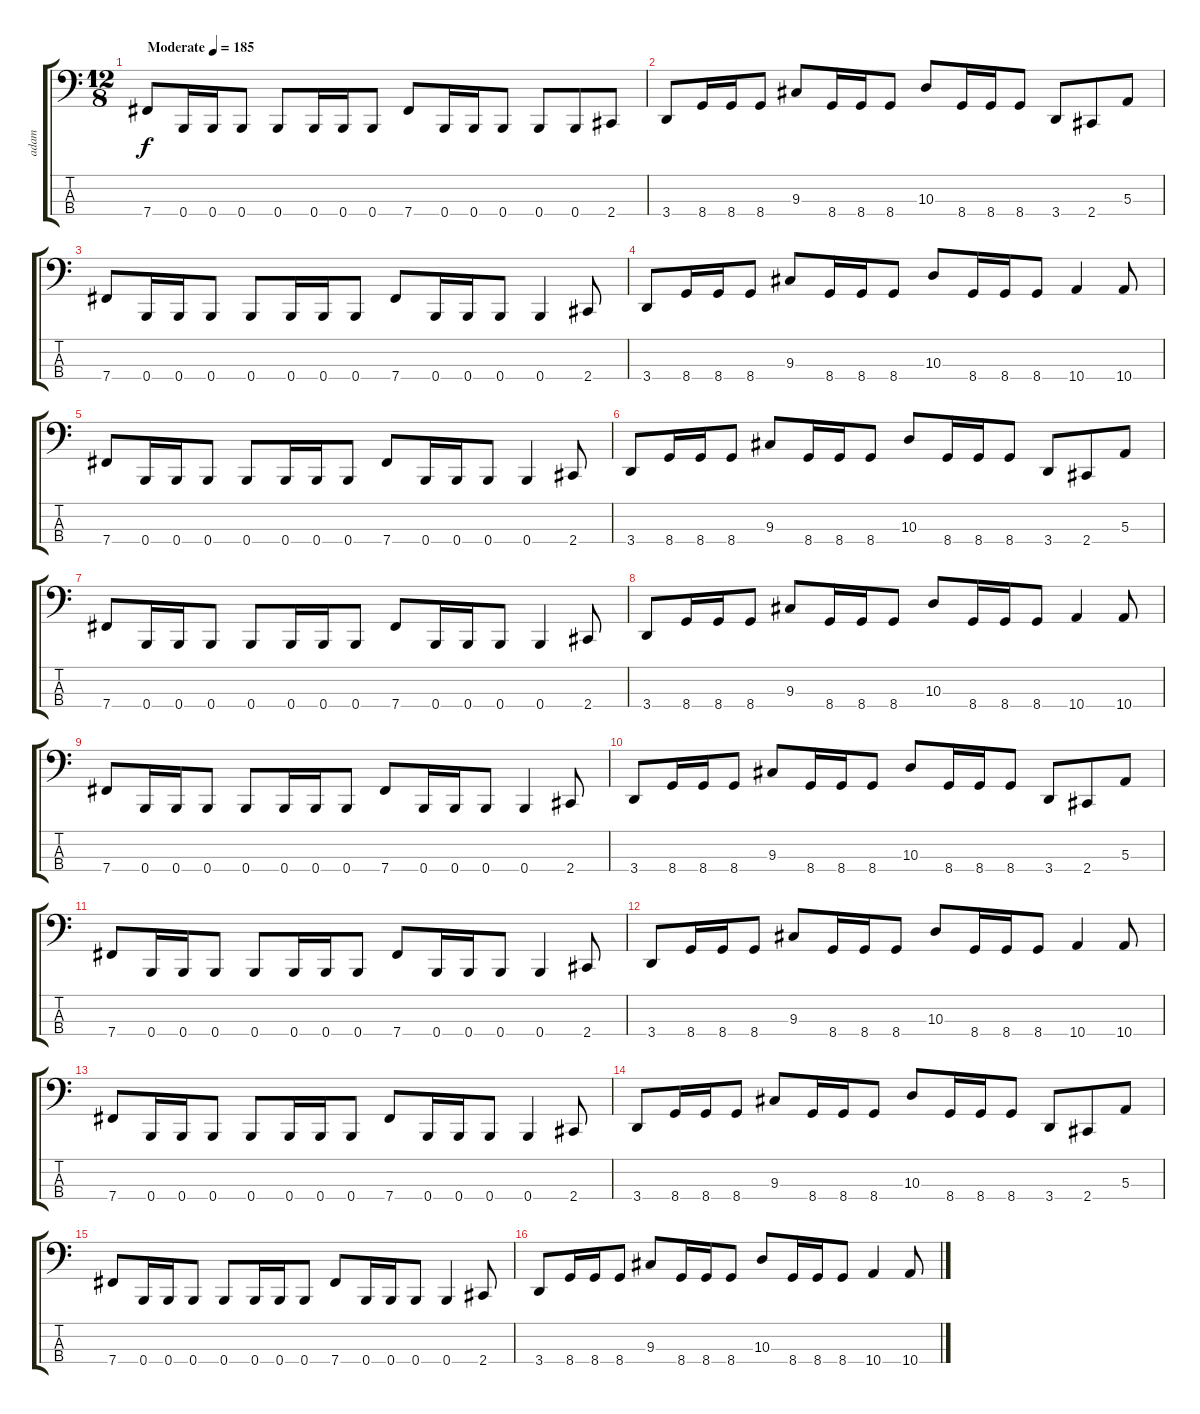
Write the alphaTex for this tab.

\track ("adam" "adam") {instrument electricbassfinger}
\staff {score tabs}
\tuning (D2 A1 E1 B0) {hide}
\ts (12 8)
\tempo (185 "Moderate")
\tempo 195
\tempo (185 "Moderate")
\clef f4
\ks c
7.4.8{dy f instrument electricbassfinger} 0.4.16 0.4.16 0.4.8 0.4.8 0.4.16 0.4.16 0.4.8 7.4.8 0.4.16 0.4.16 0.4.8 0.4.8 0.4.8 2.4.8 |
3.4.8 8.4.16 8.4.16 8.4.8 9.3.8 8.4.16 8.4.16 8.4.8 10.3.8 8.4.16 8.4.16 8.4.8 3.4.8 2.4.8 5.3.8 |
7.4.8 0.4.16 0.4.16 0.4.8 0.4.8 0.4.16 0.4.16 0.4.8 7.4.8 0.4.16 0.4.16 0.4.8 0.4.4 2.4.8 |
3.4.8 8.4.16 8.4.16 8.4.8 9.3.8 8.4.16 8.4.16 8.4.8 10.3.8 8.4.16 8.4.16 8.4.8 10.4.4 10.4.8 |
7.4.8 0.4.16 0.4.16 0.4.8 0.4.8 0.4.16 0.4.16 0.4.8 7.4.8 0.4.16 0.4.16 0.4.8 0.4.4 2.4.8 |
3.4.8 8.4.16 8.4.16 8.4.8 9.3.8 8.4.16 8.4.16 8.4.8 10.3.8 8.4.16 8.4.16 8.4.8 3.4.8 2.4.8 5.3.8 |
7.4.8 0.4.16 0.4.16 0.4.8 0.4.8 0.4.16 0.4.16 0.4.8 7.4.8 0.4.16 0.4.16 0.4.8 0.4.4 2.4.8 |
3.4.8 8.4.16 8.4.16 8.4.8 9.3.8 8.4.16 8.4.16 8.4.8 10.3.8 8.4.16 8.4.16 8.4.8 10.4.4 10.4.8 |
7.4.8 0.4.16 0.4.16 0.4.8 0.4.8 0.4.16 0.4.16 0.4.8 7.4.8 0.4.16 0.4.16 0.4.8 0.4.4 2.4.8 |
3.4.8 8.4.16 8.4.16 8.4.8 9.3.8 8.4.16 8.4.16 8.4.8 10.3.8 8.4.16 8.4.16 8.4.8 3.4.8 2.4.8 5.3.8 |
7.4.8 0.4.16 0.4.16 0.4.8 0.4.8 0.4.16 0.4.16 0.4.8 7.4.8 0.4.16 0.4.16 0.4.8 0.4.4 2.4.8 |
3.4.8 8.4.16 8.4.16 8.4.8 9.3.8 8.4.16 8.4.16 8.4.8 10.3.8 8.4.16 8.4.16 8.4.8 10.4.4 10.4.8 |
7.4.8 0.4.16 0.4.16 0.4.8 0.4.8 0.4.16 0.4.16 0.4.8 7.4.8 0.4.16 0.4.16 0.4.8 0.4.4 2.4.8 |
3.4.8 8.4.16 8.4.16 8.4.8 9.3.8 8.4.16 8.4.16 8.4.8 10.3.8 8.4.16 8.4.16 8.4.8 3.4.8 2.4.8 5.3.8 |
7.4.8 0.4.16 0.4.16 0.4.8 0.4.8 0.4.16 0.4.16 0.4.8 7.4.8 0.4.16 0.4.16 0.4.8 0.4.4 2.4.8 |
3.4.8 8.4.16 8.4.16 8.4.8 9.3.8 8.4.16 8.4.16 8.4.8 10.3.8 8.4.16 8.4.16 8.4.8 10.4.4 10.4.8
